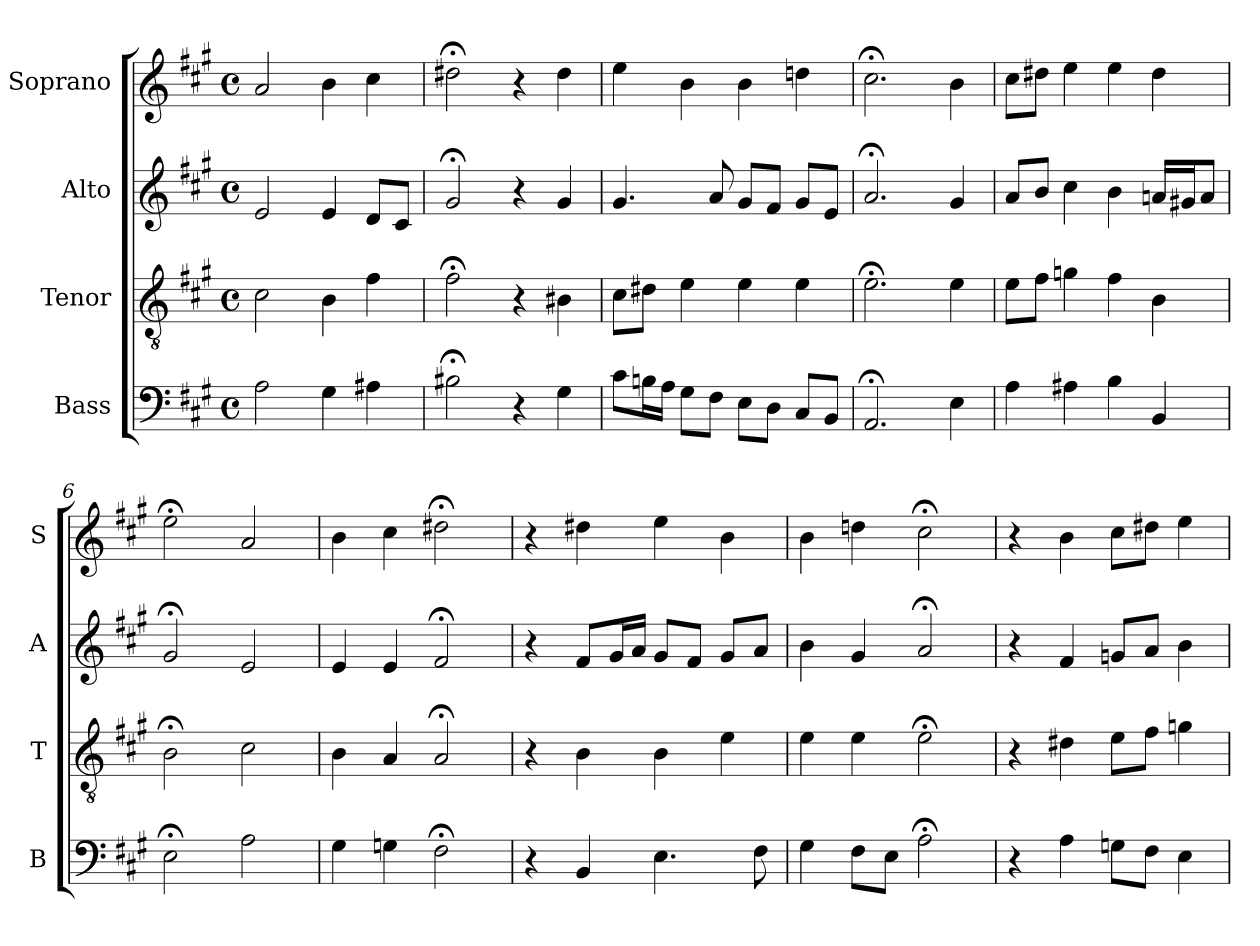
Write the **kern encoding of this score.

**kern	**kern	**kern	**kern
*part4	*part3	*part2	*part1
*staff4	*staff3	*staff2	*staff1
*I"Bass	*I"Tenor	*I"Alto	*I"Soprano
*I'B	*I'T	*I'A	*I'S
*clefF4	*clefGv2	*clefG2	*clefG2
*k[f#c#g#]	*k[f#c#g#]	*k[f#c#g#]	*k[f#c#g#]
*A:	*A:	*A:	*A:
*M4/4	*M4/4	*M4/4	*M4/4
*met(c)	*met(c)	*met(c)	*met(c)
*MM100	*MM100	*MM100	*MM100
=1	=1	=1	=1
2A	2c#	2e	2a
4G#	4B	4e	4b
4A#X	4f#	8dL	4cc#
.	.	8c#J	.
=2	=2	=2	=2
2B#X;<	2f#;<	2g#;<	2dd#X;<
4r	4r	4r	4r
4G#	4B#X	4g#	4dd#
=3	=3	=3	=3
8c#L	8c#L	4.g#	4ee
16BnL	8d#XJ	.	.
16AJJ	.	.	.
8G#L	4e	.	4b
8F#J	.	8a	.
8EL	4e	8g#L	4b
8DJ	.	8f#J	.
8C#L	4e	8g#L	4ddn
8BBJ	.	8eJ	.
=4	=4	=4	=4
2.AA;<	2.e;<	2.a;<	2.cc#;<
4E	4e	4g#	4b
=5	=5	=5	=5
4A	8eL	8aL	8cc#L
.	8f#J	8bJ	8dd#XJ
4A#X	4gn	4cc#	4ee
4B	4f#	4b	4ee
4BB	4B	16anLL	4dd#
.	.	16g#XJ	.
.	.	8aJ	.
=6	=6	=6	=6
2E;<	2B;<	2g#;<	2ee;<
2A	2c#	2e	2a
=7	=7	=7	=7
4G#	4B	4e	4b
4Gn	4A	4e	4cc#
2F#;<i	2A;<i	2f#;<i	2dd#X;<i
=8	=8	=8	=8
4r	4r	4r	4r
4BB	4B	8f#L	4dd#X
.	.	16g#L	.
.	.	16aJJ	.
4.E	4B	8g#L	4ee
.	.	8f#J	.
.	4e	8g#L	4b
8F#	.	8aJ	.
=9	=9	=9	=9
4G#	4e	4b	4b
8F#L	4e	4g#	4ddn
8EJ	.	.	.
2A;<	2e;<	2a;<	2cc#;<
=10	=10	=10	=10
4r	4r	4r	4r
4A	4d#X	4f#	4b
8GnL	8eL	8gnL	8cc#L
8F#iJ	8f#iJ	8aiJ	8dd#XiJ
4E	4gn	4b	4ee
=	=	=	=
*-	*-	*-	*-
